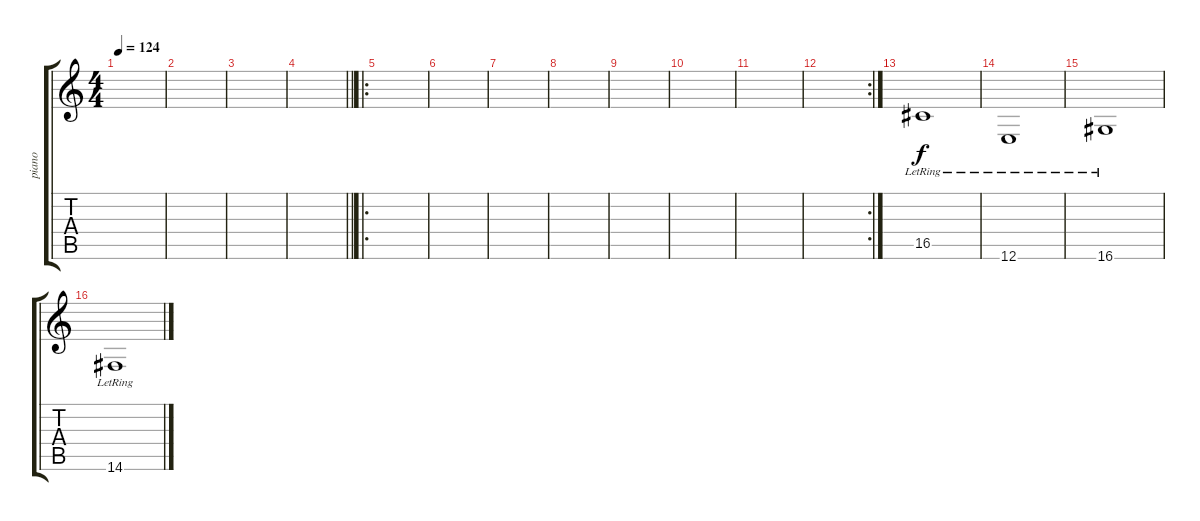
\track ("piano" "piano") {instrument brightacousticpiano}
\staff {score tabs}
\tuning (E4 B3 G3 D3 A2 E2) {hide}
\ts (4 4)
\tempo 124
\clef g2
\ks c
|
|
|
\barLineRight lightlight
|
\ro
|
|
|
|
|
|
|
\rc 2
|
16.5{lr}.1 |
12.6{lr}.1 |
16.6{lr}.1 |
14.6{lr}.1
